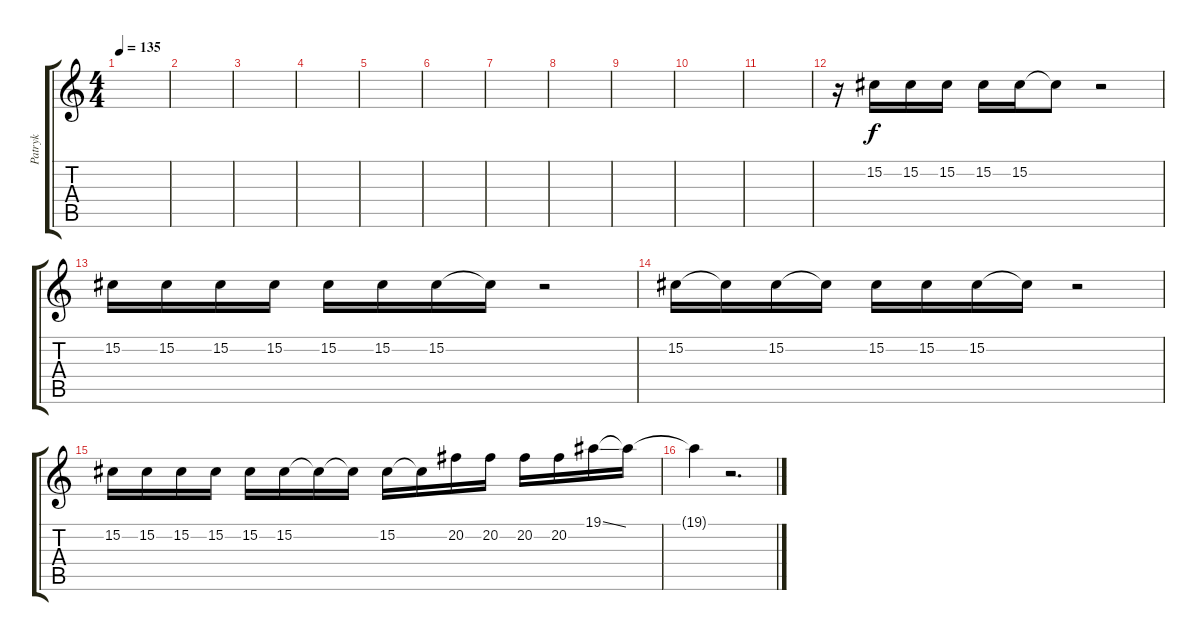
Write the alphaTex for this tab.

\track ("Patryk" "Patryk") {instrument lead2sawtooth}
\staff {score tabs}
\tuning (Eb4 Bb3 Gb3 Db3 Ab2 Eb2) {hide}
\ts (4 4)
\tempo 135
\clef g2
\ks c
|
|
|
|
|
|
|
|
|
|
|
r.16 15.2.16 15.2.16 15.2.16 15.2.16 15.2.16 15.2{t}.8 r.2 |
15.2.16 15.2.16 15.2.16 15.2.16 15.2.16 15.2.16 15.2.16 15.2{t}.16 r.2 |
15.2.16 15.2{t}.16 15.2.16 15.2{t}.16 15.2.16 15.2.16 15.2.16 15.2{t}.16 r.2 |
15.2.16 15.2.16 15.2.16 15.2.16 15.2.16 15.2.16 15.2{t}.16 15.2{t}.16 15.2.16 15.2{t}.16 20.2.16 20.2.16 20.2.16 20.2.16 19.1{ss}.16 19.1{t}.16 |
19.1{t}.4 r.2{d}
